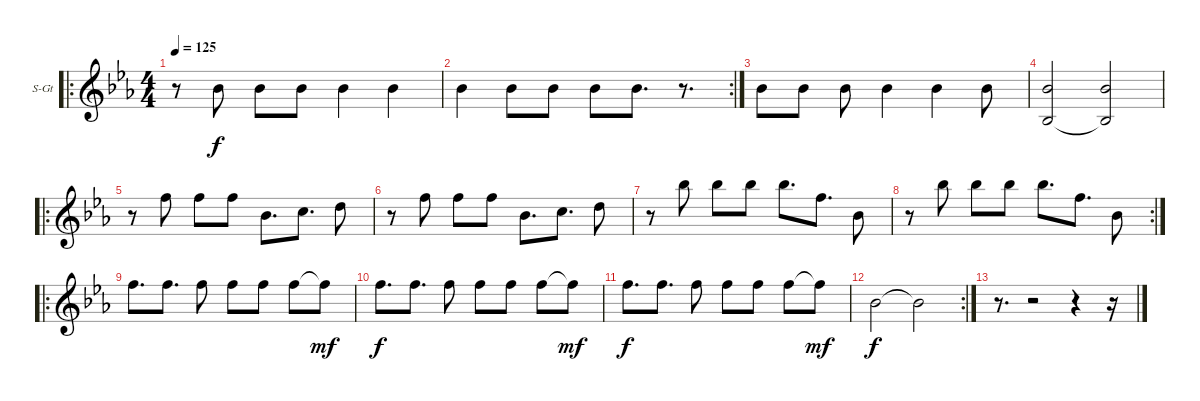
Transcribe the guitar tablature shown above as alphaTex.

\bracketExtendMode groupsimilarinstruments
\firstSystemTrackNameOrientation horizontal
\otherSystemsTrackNameOrientation horizontal
\track ("Дорожка 2" "S-Gt") {instrument violin}
\staff {score}
\tuning (E4 B3 G3 D3 A2 E2)
\displaytranspose 12
\ro
\ts (4 4)
\tempo 125
\clef g2
\ks eb
r.8{dy f} 3.3.8 3.3.8 3.3.8 3.3.4 3.3.4 |
\rc 2
8.4.4 3.3.8 3.3.8 3.3.8 3.3.8{d} r.8{d} |
3.3.8 3.3.8 3.3.8 3.3.4 3.3.4 3.3.8 |
(3.3 1.5).2 (3.3 1.5{t}).2 |
\ro
r.8 1.1.8 1.1.8 1.1.8 3.3.8{d} 1.2.8{d} 3.2.8 |
r.8 1.1.8 1.1.8 1.1.8 3.3.8{d} 1.2.8{d} 3.2.8 |
r.8 6.1.8 6.1.8 6.1.8 6.1.8{d} 1.1.8{d} 3.3.8 |
\rc 2
r.8 6.1.8 6.1.8 6.1.8 6.1.8{d} 1.1.8{d} 3.3.8 |
\ro
1.1.8{d} 1.1.8{d} 1.1.8 1.1.8 1.1.8 1.1.8 1.1{t}.8{dy mf} |
1.1.8{d dy f} 1.1.8{d} 1.1.8 1.1.8 1.1.8 1.1.8 1.1{t}.8{dy mf} |
1.1.8{d dy f} 1.1.8{d} 1.1.8 1.1.8 1.1.8 1.1.8 1.1{t}.8{dy mf} |
\rc 2
13.5.2{dy f} 13.5{t}.2 |
r.8{d} r.2 r.4 r.16
